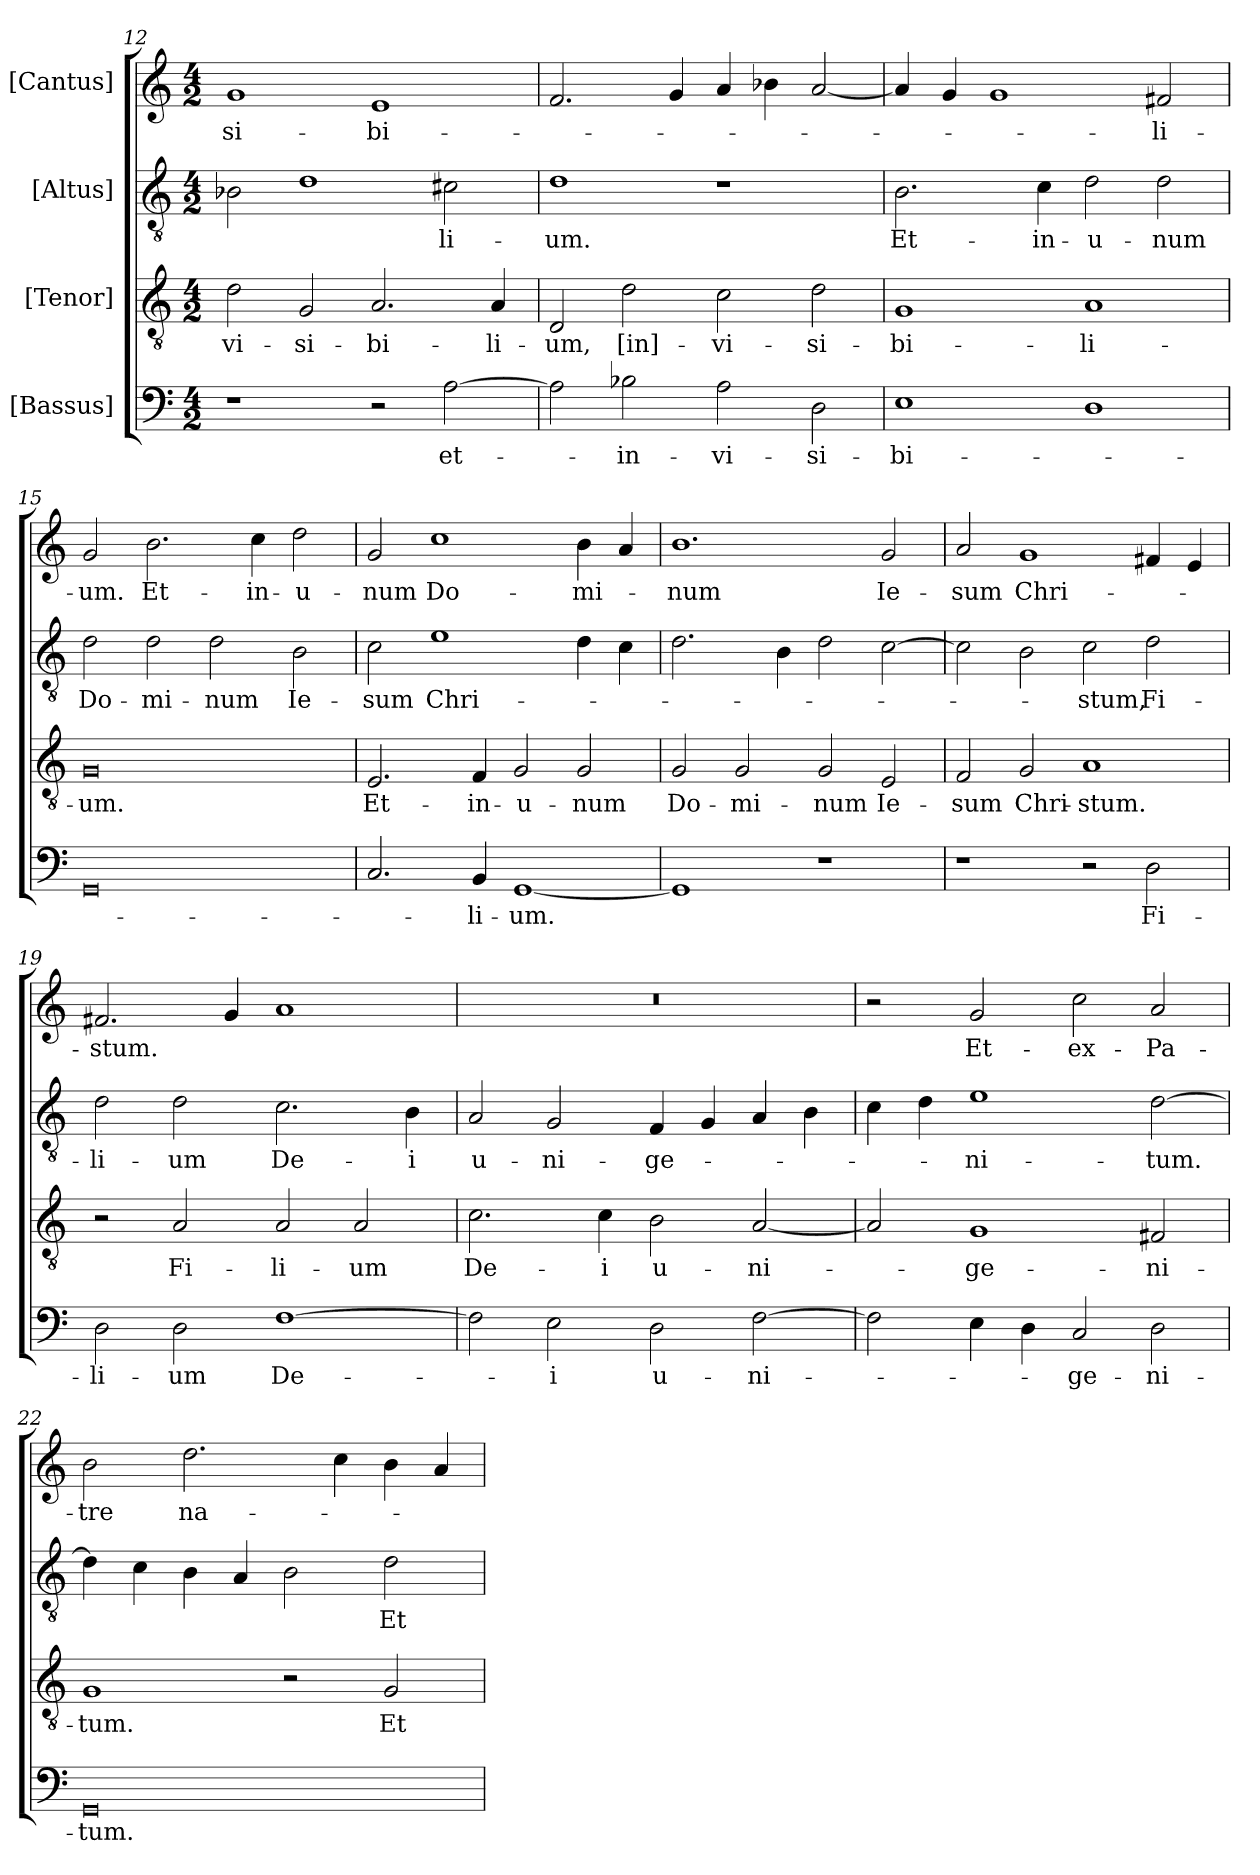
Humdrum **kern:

**kern	**text	**kern	**text	**kern	**text	**kern	**text
*part4	*part4	*part3	*part3	*part2	*part2	*part1	*part1
*staff4	*staff4	*staff3	*staff3	*staff2	*staff2	*staff1	*staff1
*I"[Bassus]	*	*I"[Tenor]	*	*I"[Altus]	*	*I"[Cantus]	*
*clefF4	*	*clefGv2	*	*clefGv2	*	*clefG2	*
*k[]	*	*k[]	*	*k[]	*	*k[]	*
*M4/2	*	*M4/2	*	*M4/2	*	*M4/2	*
=12	=12	=12	=12	=12	=12	=12	=12
1r	.	2d\	-vi-	2B-X\	.	1g/	-si-
.	.	2G/	-si-	1d\	.	.	.
2r	.	2.A/	-bi-	.	.	1e/	-bi-
[2A\	et-	.	.	2c#X\	-li-	.	.
.	.	4A/	-li-	.	.	.	.
=13	=13	=13	=13	=13	=13	=13	=13
2A\]	.	2D/	-um,	1d\	-um.	2.f/	.
2B-X\	in-	2d\	[in]-	.	.	.	.
.	.	.	.	.	.	4g/	.
2A\	-vi-	2c\	-vi-	1r	.	4a/	.
.	.	.	.	.	.	4b-X\	.
2D\	-si-	2d\	-si-	.	.	[2a/	.
=14	=14	=14	=14	=14	=14	=14	=14
1E\	-bi-	1G/	-bi-	2.B\	Et-	4a/]	.
.	.	.	.	.	.	4g/	.
.	.	.	.	.	.	1g/	.
.	.	.	.	4c\	in-	.	.
1D\	.	1A/	-li-	2d\	u-	.	.
.	.	.	.	2d\	-num	2f#X/	-li-
=15	=15	=15	=15	=15	=15	=15	=15
0GG/	.	0G/	-um.	2d\	Do-	2g/	-um.
.	.	.	.	2d\	-mi-	2.b\	Et-
.	.	.	.	2d\	-num	.	.
.	.	.	.	.	.	4cc\	in-
.	.	.	.	2B\	Ie-	2dd\	u-
=16	=16	=16	=16	=16	=16	=16	=16
2.C/	.	2.E/	Et-	2c\	-sum	2g/	-num
.	.	.	.	1e\	Chri-	1cc\	Do-
4BB/	-li-	4F/	in-	.	.	.	.
[1GG/	-um.	2G/	u-	.	.	.	.
.	.	2G/	-num	4d\	.	4b\	-mi-
.	.	.	.	4c\	.	4a/	.
=17	=17	=17	=17	=17	=17	=17	=17
1GG/]	.	2G/	Do-	2.d\	.	1.b\	-num
.	.	2G/	-mi-	.	.	.	.
.	.	.	.	4B\	.	.	.
1r	.	2G/	-num	2d\	.	.	.
.	.	2E/	Ie-	[2c\	.	2g/	Ie-
=18	=18	=18	=18	=18	=18	=18	=18
1r	.	2F/	-sum	2c\]	.	2a/	-sum
.	.	2G/	Chri-	2B\	.	1g/	Chri-
2r	.	1A/	-stum.	2c\	-stum,	.	.
2D\	Fi-	.	.	2d\	Fi-	4f#X/	.
.	.	.	.	.	.	4e/	.
=19	=19	=19	=19	=19	=19	=19	=19
2D\	-li-	2r	.	2d\	-li-	2.f#X/	-stum.
2D\	-um	2A/	Fi-	2d\	-um	.	.
.	.	.	.	.	.	4g/	.
[1F\	De-	2A/	-li-	2.c\	De-	1a/	.
.	.	2A/	-um	.	.	.	.
.	.	.	.	4B\	-i	.	.
=20	=20	=20	=20	=20	=20	=20	=20
2F\]	.	2.c\	De-	2A/	u-	0r	.
2E\	-i	.	.	2G/	-ni-	.	.
.	.	4c\	-i	.	.	.	.
2D\	u-	2B\	u-	4F/	-ge-	.	.
.	.	.	.	4G/	.	.	.
[2F\	-ni-	[2A/	-ni-	4A/	.	.	.
.	.	.	.	4B\	.	.	.
=21	=21	=21	=21	=21	=21	=21	=21
2F\]	.	2A/]	.	4c\	.	2r	.
.	.	.	.	4d\	.	.	.
4E\	.	1G/	-ge-	1e\	-ni-	2g/	Et-
4D\	.	.	.	.	.	.	.
2C/	-ge-	.	.	.	.	2cc\	ex-
2D\	-ni-	2F#X/	-ni-	[2d\	-tum.	2a/	Pa-
=22	=22	=22	=22	=22	=22	=22	=22
0GG/	-tum.	1G/	-tum.	4d\]	.	2b\	-tre
.	.	.	.	4c\	.	.	.
.	.	.	.	4B\	.	2.dd\	na-
.	.	.	.	4A/	.	.	.
.	.	2r	.	2B\	.	.	.
.	.	.	.	.	.	4cc\	.
.	.	2G/	Et-	2d\	Et-	4b\	.
.	.	.	.	.	.	4a/	.
=	=	=	=	=	=	=	=
*-	*-	*-	*-	*-	*-	*-	*-
